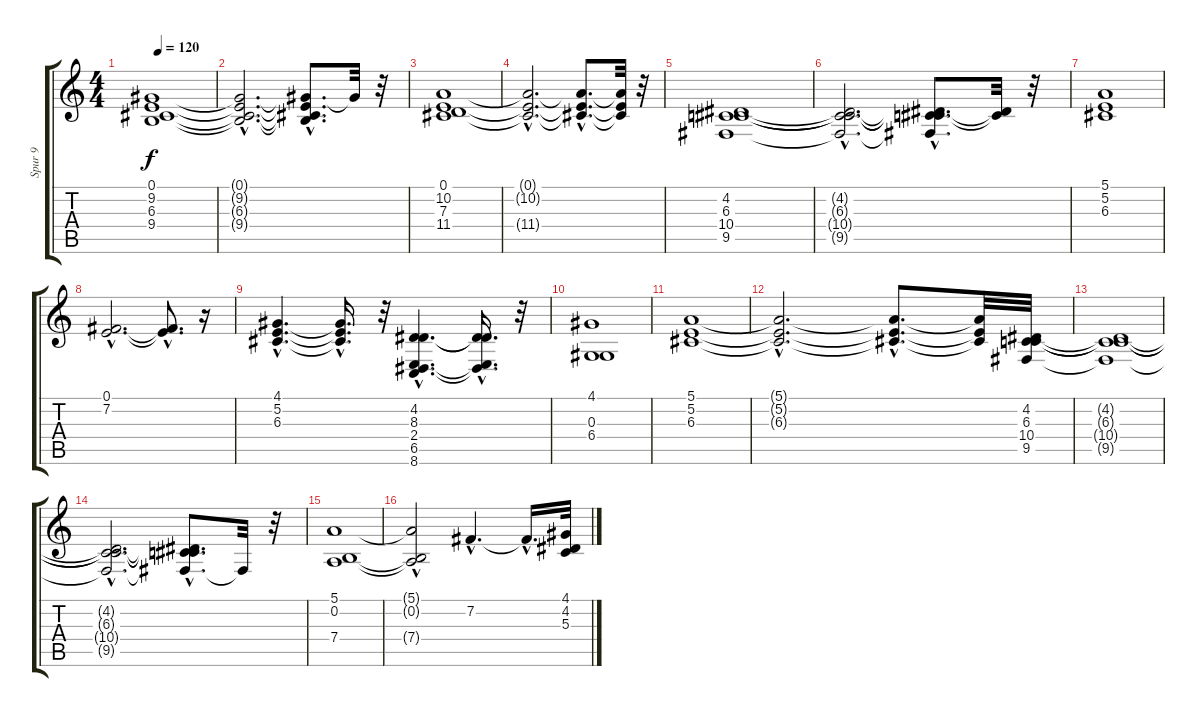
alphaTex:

\track ("Spur 9" "Spur 9") {instrument synthstrings2}
\staff {score tabs}
\tuning (E4 B3 G3 D3 A2 E2) {hide}
\ts (4 4)
\tempo 120
\clef g2
\ks c
(0.1{t} 9.2{t} 6.3{t} 9.4{t}).1{dy f} |
(0.1{hac t} 9.2{hac t} 6.3{hac t} 9.4{hac t}).2{d} (0.1{hac t} 9.2{hac t} 6.3{hac t} 9.4{hac t}).8{d} 9.2{t}.32 r.32 |
(0.1 10.2 7.3 11.4).1 |
(0.1{hac t} 10.2{hac t} 11.4{hac t}).2{d} (0.1{hac t} 10.2{hac t} 11.4{hac t}).8{d} (0.1{t} 10.2{t} 11.4{t}).32 r.32 |
(4.2 6.3 10.4 9.5).1 |
(4.2{hac t} 6.3{hac t} 10.4{hac t} 9.5{hac t}).2{d} (4.2{hac t} 6.3{hac t} 10.4{hac t} 9.5{hac t}).8{d} (4.2{t} 10.4{t}).32 r.32 |
(5.1 5.2 6.3).1 |
(0.1{hac} 7.2{hac}).2{d} (0.1{hac t} 7.2{hac t}).8{d} r.16 |
(4.1{hac} 5.2{hac} 6.3{hac}).4{d} (4.1{hac t} 5.2{hac t} 6.3{t}).16{d} r.32 (4.2{hac} 8.3{hac} 2.4{hac} 6.5{hac} 8.6).4{d} (4.2{hac t} 8.3{hac t} 2.4{t} 6.5{t}).16{d} r.32 |
(4.1 0.3 6.4).1 |
(5.1 5.2 6.3).1 |
(5.1{hac t} 5.2{hac t} 6.3{hac t}).2{d} (5.1{hac t} 5.2{hac t} 6.3{hac t}).8{d} (5.1{t} 5.2{t} 6.3{t}).32 (4.2 6.3 10.4 9.5).32 |
(4.2{t} 6.3{t} 10.4{t} 9.5{t}).1 |
(4.2{hac t} 6.3{hac t} 10.4{hac t} 9.5{hac t}).2{d} (4.2{hac t} 6.3{hac t} 10.4{hac t} 9.5{hac t}).8{d} 9.5{t}.32 r.32 |
(5.1 0.2 7.4).1 |
(5.1{hac t} 0.2{t} 7.4{t}).2 7.2{hac}.4{d} 7.2{hac t}.16{d} (4.1 4.2 5.3).32
